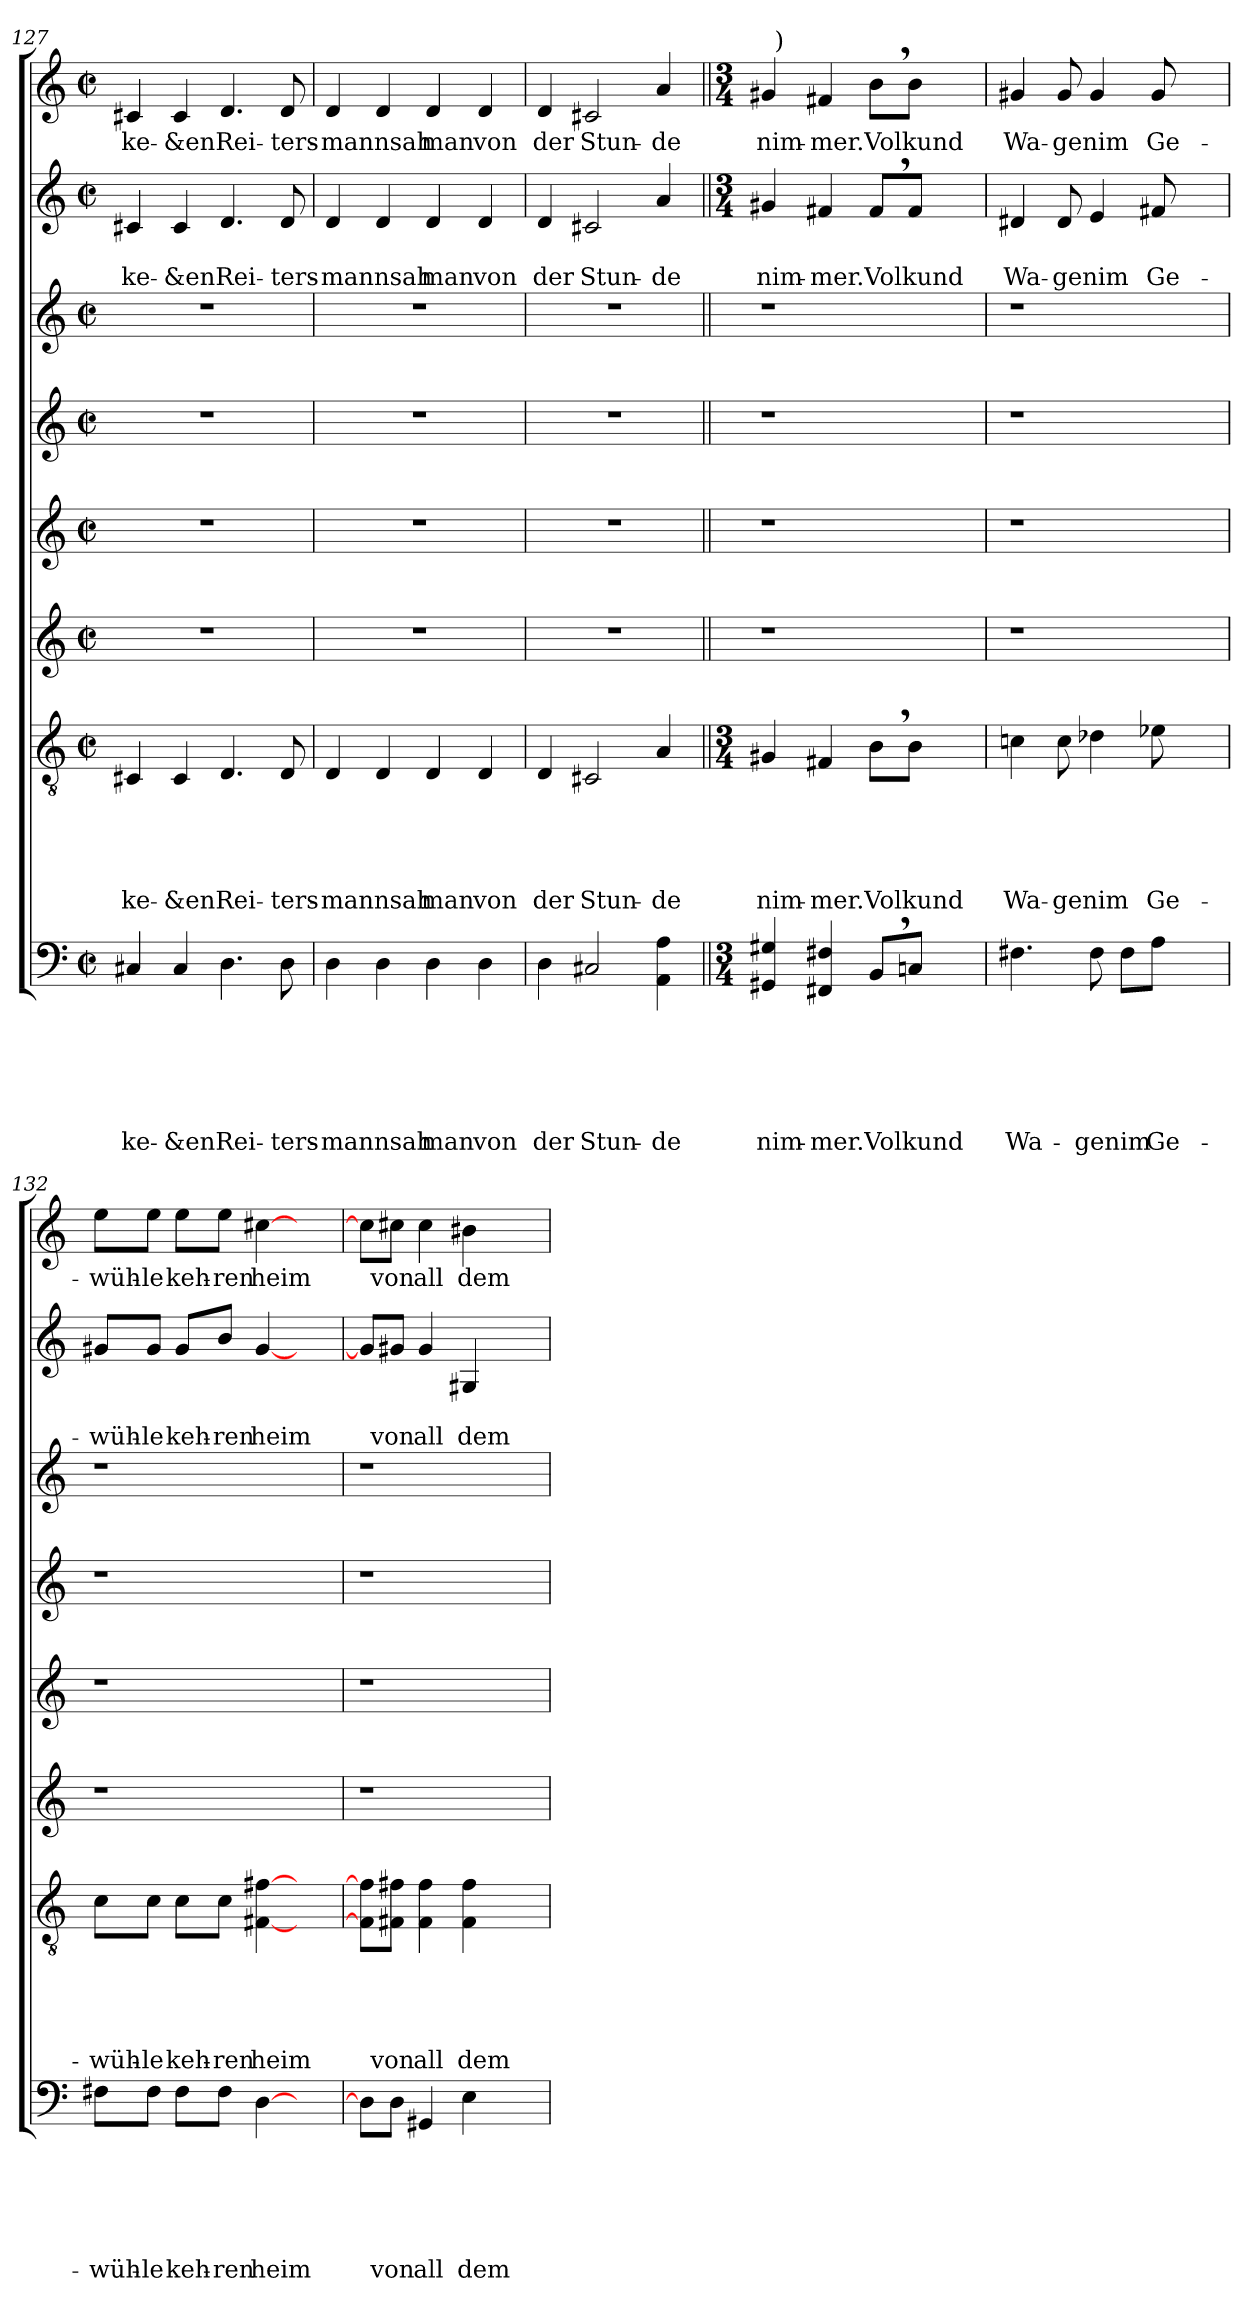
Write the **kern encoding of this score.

**kern	**text	**text	**text	**text	**text	**text	**kern	**text	**text	**text	**text	**text	**kern	**kern	**kern	**kern	**kern	**text	**text	**kern	**text
*part8	*part8	*part8	*part8	*part8	*part8	*part8	*part7	*part7	*part7	*part7	*part7	*part7	*part6	*part5	*part4	*part3	*part2	*part2	*part2	*part1	*part1
*staff8	*staff8	*staff8	*staff8	*staff8	*staff8	*staff8	*staff7	*staff7	*staff7	*staff7	*staff7	*staff7	*staff6	*staff5	*staff4	*staff3	*staff2	*staff2	*staff2	*staff1	*staff1
!!LO:LB:g=z
*clefF4	*	*	*	*	*	*	*clefGv2	*	*	*	*	*	*clefG2	*clefG2	*clefG2	*clefG2	*clefG2	*	*	*clefG2	*
*k[]	*	*	*	*	*	*	*k[]	*	*	*	*	*	*k[]	*k[]	*k[]	*k[]	*k[]	*	*	*k[]	*
*C:	*	*	*	*	*	*	*C:	*	*	*	*	*	*C:	*C:	*C:	*C:	*C:	*	*	*C:	*
*M2/2	*	*	*	*	*	*	*M2/2	*	*	*	*	*	*M2/2	*M2/2	*M2/2	*M2/2	*M2/2	*	*	*M2/2	*
*met(c|)	*	*	*	*	*	*	*met(c|)	*	*	*	*	*	*met(c|)	*met(c|)	*met(c|)	*met(c|)	*met(c|)	*	*	*met(c|)	*
=127	=127	=127	=127	=127	=127	=127	=127	=127	=127	=127	=127	=127	=127	=127	=127	=127	=127	=127	=127	=127	=127
!	!	!	!	!	!	!LO:LY:b	!	!	!	!	!	!LO:LY:b	!	!	!	!	!	!	!LO:LY:b	!	!LO:LY:b
4C#X/	.	.	.	.	.	ke-	4C#X/	.	.	.	.	ke-	1r	1r	1r	1r	4c#X/	.	ke-	4c#X/	ke-
!	!	!	!	!	!	!LO:LY:b	!	!	!	!	!	!LO:LY:b	!	!	!	!	!	!	!LO:LY:b	!	!LO:LY:b
4C#/	.	.	.	.	.	-&en	4C#/	.	.	.	.	-&en	.	.	.	.	4c#/	.	-&en	4c#/	-&en
!	!	!	!	!	!	!LO:LY:b	!	!	!	!	!	!LO:LY:b	!	!	!	!	!	!	!LO:LY:b	!	!LO:LY:b
4.D\	.	.	.	.	.	Rei-	4.D/	.	.	.	.	Rei-	.	.	.	.	4.d/	.	Rei-	4.d/	Rei-
!	!	!	!	!	!	!LO:LY:b	!	!	!	!	!	!LO:LY:b	!	!	!	!	!	!	!LO:LY:b	!	!LO:LY:b
8D\	.	.	.	.	.	-ters-	8D/	.	.	.	.	-ters-	.	.	.	.	8d/	.	-ters-	8d/	-ters-
=128	=128	=128	=128	=128	=128	=128	=128	=128	=128	=128	=128	=128	=128	=128	=128	=128	=128	=128	=128	=128	=128
!	!	!	!	!	!	!LO:LY:b	!	!	!	!	!	!LO:LY:b	!	!	!	!	!	!	!LO:LY:b	!	!LO:LY:b
4D\	.	.	.	.	.	-mannsah	4D/	.	.	.	.	-mannsah	1r	1r	1r	1r	4d/	.	-mannsah	4d/	-mannsah
4D\	.	.	.	.	.	.	4D/	.	.	.	.	.	.	.	.	.	4d/	.	.	4d/	.
!	!	!	!	!	!	!LO:LY:b	!	!	!	!	!	!LO:LY:b	!	!	!	!	!	!	!LO:LY:b	!	!LO:LY:b
4D\	.	.	.	.	.	man	4D/	.	.	.	.	man	.	.	.	.	4d/	.	man	4d/	man
!	!	!	!	!	!	!LO:LY:b	!	!	!	!	!	!LO:LY:b	!	!	!	!	!	!	!LO:LY:b	!	!LO:LY:b
4D\	.	.	.	.	.	von	4D/	.	.	.	.	von	.	.	.	.	4d/	.	von	4d/	von
=129	=129	=129	=129	=129	=129	=129	=129	=129	=129	=129	=129	=129	=129	=129	=129	=129	=129	=129	=129	=129	=129
!	!	!	!	!	!	!LO:LY:b	!	!	!	!	!	!LO:LY:b	!	!	!	!	!	!	!LO:LY:b	!	!LO:LY:b
4D\	.	.	.	.	.	der	4D/	.	.	.	.	der	1r	1r	1r	1r	4d/	.	der	4d/	der
!	!	!	!	!	!	!LO:LY:b	!	!	!	!	!	!LO:LY:b	!	!	!	!	!	!	!LO:LY:b	!	!LO:LY:b
2C#X/	.	.	.	.	.	Stun-	2C#X/	.	.	.	.	Stun-	.	.	.	.	2c#X/	.	Stun-	2c#X/	Stun-
!	!	!	!	!	!	!LO:LY:b	!	!	!	!	!	!LO:LY:b	!	!	!	!	!	!	!LO:LY:b	!	!LO:LY:b
4AA\ 4A\	.	.	.	.	.	-de	4A/	.	.	.	.	-de	.	.	.	.	4a/	.	-de	4a/	-de
=130||	=130||	=130||	=130||	=130||	=130||	=130||	=130||	=130||	=130||	=130||	=130||	=130||	=130||	=130||	=130||	=130||	=130||	=130||	=130||	=130||	=130||
*M3/4	*	*	*	*	*	*	*M3/4	*	*	*	*	*	*	*	*	*	*M3/4	*	*	*M3/4	*
!	!	!	!	!	!	!LO:LY:b	!	!	!	!	!	!LO:LY:b	!	!	!	!	!	!	!LO:LY:b	!	!LO:LY:b
*	*	*	*	*	*	*	*	*	*	*	*	*	*	*	*	*	*	*	*	*^	*
4GG#X/ 4G#X/	.	.	.	.	.	nim-	4G#X/	.	.	.	.	nim-	1r	1r	1r	1r	4g#X/	.	nim-	4g#X/	32ryy	nim-
!	!	!	!	!	!	!	!	!	!	!	!	!	!	!	!	!	!	!	!	!	!LO:TX:a:t=)	!
.	.	.	.	.	.	.	.	.	.	.	.	.	.	.	.	.	.	.	.	.	2ryy	.
!	!	!	!	!	!	!LO:LY:b	!	!	!	!	!	!LO:LY:b	!	!	!	!	!	!	!LO:LY:b	!	!	!LO:LY:b
4FF#X/ 4F#X/	.	.	.	.	.	-mer.	4F#X/	.	.	.	.	-mer.	.	.	.	.	4f#X/	.	-mer.	4f#X/	.	-mer.
!	!	!	!	!	!	!LO:LY:b	!	!	!	!	!	!LO:LY:b	!	!	!	!	!	!	!LO:LY:b	!	!	!LO:LY:b
8BB,>/L	.	.	.	.	.	Volkund	8B,>\L	.	.	.	.	Volkund	.	.	.	.	8f#,>/L	.	Volkund	8b,>\L	.	Volkund
.	.	.	.	.	.	.	.	.	.	.	.	.	.	.	.	.	.	.	.	.	4...ryy	.
8Cn/J	.	.	.	.	.	.	8B\J	.	.	.	.	.	.	.	.	.	8f#/J	.	.	8b\J	.	.
4ryy	.	.	.	.	.	.	4ryy	.	.	.	.	.	.	.	.	.	4ryy	.	.	4ryy	.	.
=131	=131	=131	=131	=131	=131	=131	=131	=131	=131	=131	=131	=131	=131	=131	=131	=131	=131	=131	=131	=131	=131	=131
!	!	!	!	!	!	!LO:LY:b	!	!	!	!	!	!LO:LY:b	!	!	!	!	!	!	!LO:LY:b	!	!	!LO:LY:b
*	*	*	*	*	*	*	*	*	*	*	*	*	*	*	*	*	*	*	*	*v	*v	*
4.F#X\	.	.	.	.	.	Wa-	4cni\	.	.	.	.	Wa-	1r	1r	1r	1r	4d#X/	.	Wa-	4g#X/	Wa-
!	!	!	!	!	!	!	!	!	!	!	!	!LO:LY:b	!	!	!	!	!	!	!LO:LY:b	!	!LO:LY:b
.	.	.	.	.	.	.	8c\	.	.	.	.	-genim	.	.	.	.	8d#/	.	-genim	8g#/	-genim
!	!	!	!	!	!	!LO:LY:b	!	!	!	!	!	!	!	!	!	!	!	!	!	!	!
8F#\	.	.	.	.	.	-genim	4d-X\	.	.	.	.	.	.	.	.	.	4e/	.	.	4g#/	.
8F#\L	.	.	.	.	.	.	.	.	.	.	.	.	.	.	.	.	.	.	.	.	.
!	!	!	!	!	!	!LO:LY:b	!	!	!	!	!	!LO:LY:b	!	!	!	!	!	!	!LO:LY:b	!	!LO:LY:b
8A\J	.	.	.	.	.	Ge-	8e-X\	.	.	.	.	Ge-	.	.	.	.	8f#X/	.	Ge-	8g#/	Ge-
4ryy	.	.	.	.	.	.	4ryy	.	.	.	.	.	.	.	.	.	4ryy	.	.	4ryy	.
!!LO:LB:g=z
=132	=132	=132	=132	=132	=132	=132	=132	=132	=132	=132	=132	=132	=132	=132	=132	=132	=132	=132	=132	=132	=132
!	!	!	!	!	!	!LO:LY:b	!	!	!	!	!	!LO:LY:b	!	!	!	!	!	!	!LO:LY:b	!	!LO:LY:b
8F#X\L	.	.	.	.	.	-wüh-	8c\L	.	.	.	.	-wüh-	1r	1r	1r	1r	8g#X/L	.	-wüh-	8ee\L	-wüh-
!	!	!	!	!	!	!LO:LY:b	!	!	!	!	!	!LO:LY:b	!	!	!	!	!	!	!LO:LY:b	!	!LO:LY:b
8F#\J	.	.	.	.	.	-le	8c\J	.	.	.	.	-le	.	.	.	.	8g#/J	.	-le	8ee\J	-le
!	!	!	!	!	!	!LO:LY:b	!	!	!	!	!	!LO:LY:b	!	!	!	!	!	!	!LO:LY:b	!	!LO:LY:b
8F#\L	.	.	.	.	.	keh-	8c\L	.	.	.	.	keh-	.	.	.	.	8g#/L	.	keh-	8ee\L	keh-
!	!	!	!	!	!	!LO:LY:b	!	!	!	!	!	!LO:LY:b	!	!	!	!	!	!	!LO:LY:b	!	!LO:LY:b
8F#\J	.	.	.	.	.	-ren	8c\J	.	.	.	.	-ren	.	.	.	.	8b/J	.	-ren	8ee\J	-ren
!	!	!	!	!	!	!LO:LY:b	!	!	!	!	!	!LO:LY:b	!	!	!	!	!	!	!LO:LY:b	!	!LO:LY:b
[>4D\	.	.	.	.	.	heim	[<4F#X\ [>4f#X\	.	.	.	.	heim	.	.	.	.	[<4g#/	.	heim	[>4cc#X\	heim
4ryy	.	.	.	.	.	.	4ryy	.	.	.	.	.	.	.	.	.	4ryy	.	.	4ryy	.
=133	=133	=133	=133	=133	=133	=133	=133	=133	=133	=133	=133	=133	=133	=133	=133	=133	=133	=133	=133	=133	=133
8D\L]	.	.	.	.	.	.	8F#]\ 8f#]\L	.	.	.	.	.	1r	1r	1r	1r	8g#/L]	.	.	8cc#\L]	.
!	!	!	!	!	!	!LO:LY:b	!	!	!	!	!	!LO:LY:b	!	!	!	!	!	!	!LO:LY:b	!	!LO:LY:b
8D\J	.	.	.	.	.	von	8F#X\ 8f#X\J	.	.	.	.	von	.	.	.	.	8g#X/J	.	von	8cc#X\J	von
!	!	!	!	!	!	!LO:LY:b	!	!	!	!	!	!LO:LY:b	!	!	!	!	!	!	!LO:LY:b	!	!LO:LY:b
4GG#X/	.	.	.	.	.	all	4F#\ 4f#\	.	.	.	.	all	.	.	.	.	4g#/	.	all	4cc#\	all
!	!	!	!	!	!	!LO:LY:b	!	!	!	!	!	!LO:LY:b	!	!	!	!	!	!	!LO:LY:b	!	!LO:LY:b
4E\	.	.	.	.	.	dem	4F#\ 4f#\	.	.	.	.	dem	.	.	.	.	4G#X/	.	dem	4b#X\	dem
4ryy	.	.	.	.	.	.	4ryy	.	.	.	.	.	.	.	.	.	4ryy	.	.	4ryy	.
=	=	=	=	=	=	=	=	=	=	=	=	=	=	=	=	=	=	=	=	=	=
*-	*-	*-	*-	*-	*-	*-	*-	*-	*-	*-	*-	*-	*-	*-	*-	*-	*-	*-	*-	*-	*-
